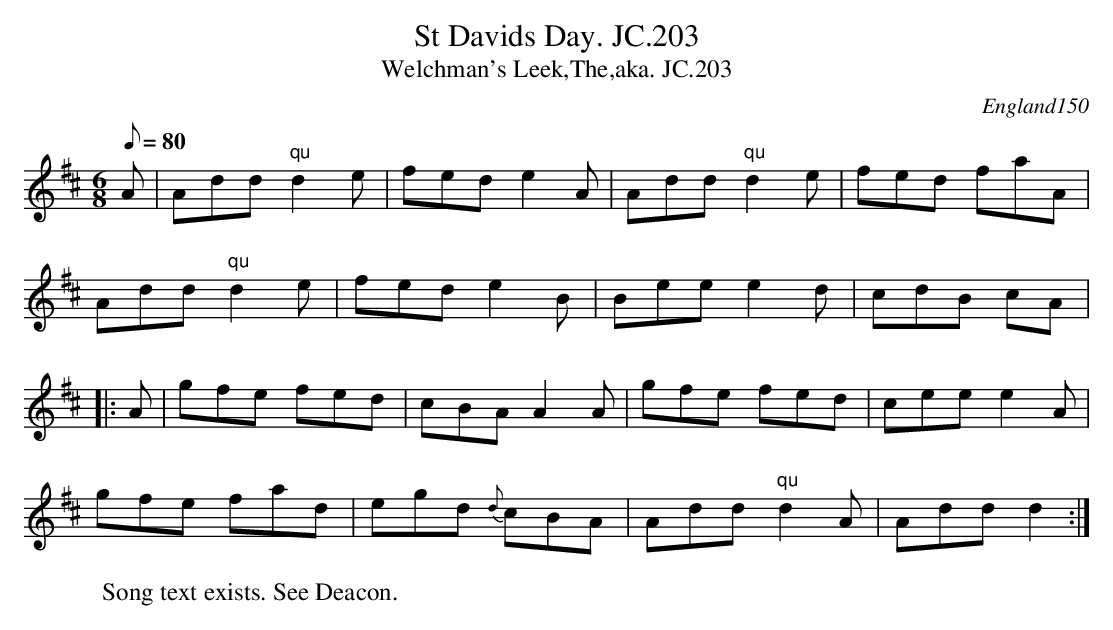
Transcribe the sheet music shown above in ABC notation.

X:1
T:St Davids Day. JC.203
T:Welchman's Leek,The,aka. JC.203
M:6/8
L:1/8
Q:80
O:England150
K:D
A|Add"qu"d2e|fede2A|Add"qu"d2e|fed faA|!
Add"qu"d2e|fede2B|Beee2d|cdB cA|!
|:A|gfe fed|cBAA2A|gfe fed|ceee2A|!
gfe fad|egd {d}cBA|Add"qu"d2A|Addd2:|]
W:Song text exists. See Deacon.
